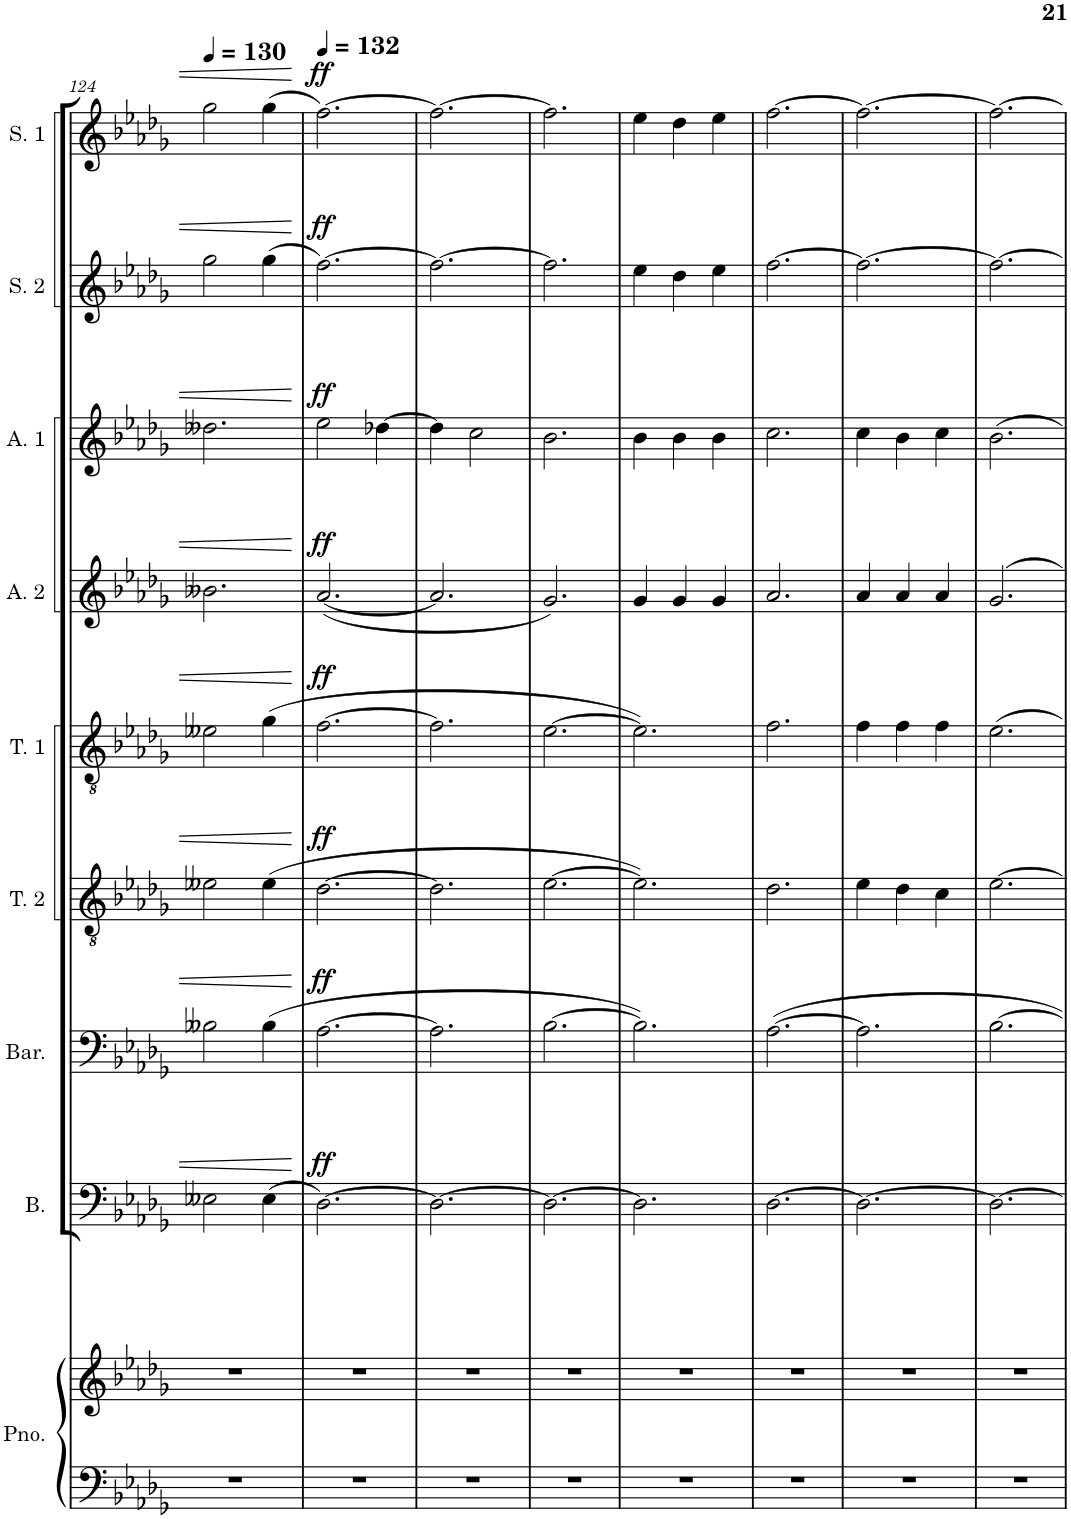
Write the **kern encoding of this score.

**kern	**kern	**kern	**dynam	**kern	**dynam	**kern	**dynam	**kern	**dynam	**kern	**dynam	**kern	**dynam	**kern	**dynam	**kern	**dynam
*part9	*part9	*part8	*part8	*part7	*part7	*part6	*part6	*part5	*part5	*part4	*part4	*part3	*part3	*part2	*part2	*part1	*part1
*staff10	*staff9	*staff8	*staff8	*staff7	*staff7	*staff6	*staff6	*staff5	*staff5	*staff4	*staff4	*staff3	*staff3	*staff2	*staff2	*staff1	*staff1
*I"Piano	*	*I"Bass	*	*I"Baritone	*	*I"Tenor 2	*	*I"Tenor 1	*	*I"Alto 2	*	*I"Alto 1	*	*I"Soprano 2	*	*I"Soprano 1	*
*I'Pno.	*	*I'B.	*	*I'Bar.	*	*I'T. 2	*	*I'T. 1	*	*I'A. 2	*	*I'A. 1	*	*I'S. 2	*	*I'S. 1	*
!!LO:PB:g=z
*clefF4	*clefG2	*clefF4	*	*clefF4	*	*clefGv2	*	*clefGv2	*	*clefG2	*	*clefG2	*	*clefG2	*	*clefG2	*
*k[b-e-a-d-g-]	*k[b-e-a-d-g-]	*k[b-e-a-d-g-]	*	*k[b-e-a-d-g-]	*	*k[b-e-a-d-g-]	*	*k[b-e-a-d-g-]	*	*k[b-e-a-d-g-]	*	*k[b-e-a-d-g-]	*	*k[b-e-a-d-g-]	*	*k[b-e-a-d-g-]	*
*M3/4	*M3/4	*M3/4	*	*M3/4	*	*M3/4	*	*M3/4	*	*M3/4	*	*M3/4	*	*M3/4	*	*M3/4	*
*MM130	*MM130	*MM130	*	*MM130	*	*MM130	*	*MM130	*	*MM130	*	*MM130	*	*MM130	*	*MM130	*
=124	=124	=124	=124	=124	=124	=124	=124	=124	=124	=124	=124	=124	=124	=124	=124	=124	=124
2.r	2.r	2E--X\	.	2B--X\	.	2e--X\	.	2e--X\	.	2.b--X\	.	2.dd--X\	.	2gg-\	.	2gg-\	.
.	.	(4E--\	.	(4B--\	.	(4e--\	.	(4g-\	.	.	.	.	.	(4gg-\	.	(4gg-\	.
=125	=125	=125	=125	=125	=125	=125	=125	=125	=125	=125	=125	=125	=125	=125	=125	=125	=125
*	*	*	*	*	*	*	*	*	*	*	*	*	*	*	*	*MM132	*
!	!	!	!LO:DY:a	!	!LO:DY:a	!	!LO:DY:a	!	!LO:DY:a	!	!LO:DY:a	!	!LO:DY:a	!	!LO:DY:a	!	!LO:DY:a
2.r	2.r	[2.D-\)	ff	[2.A-\	ff	[2.d-\	ff	[2.f\	ff	([2.a-/	ff	2ee-\	ff	[2.ff\)	ff	[2.ff\)	ff
.	.	.	.	.	.	.	.	.	.	.	.	[4dd-X\	.	.	.	.	.
=126	=126	=126	=126	=126	=126	=126	=126	=126	=126	=126	=126	=126	=126	=126	=126	=126	=126
2.r	2.r	2.D-\_	.	2.A-\]	.	2.d-\]	.	2.f\]	.	2.a-/]	.	4dd-\]	.	2.ff\_	.	2.ff\_	.
.	.	.	.	.	.	.	.	.	.	.	.	2cc\	.	.	.	.	.
=127	=127	=127	=127	=127	=127	=127	=127	=127	=127	=127	=127	=127	=127	=127	=127	=127	=127
2.r	2.r	2.D-\_	.	[2.B-\	.	[2.e-\	.	[2.e-\	.	2.g-/)	.	2.b-\	.	2.ff\]	.	2.ff\]	.
=128	=128	=128	=128	=128	=128	=128	=128	=128	=128	=128	=128	=128	=128	=128	=128	=128	=128
2.r	2.r	2.D-\]	.	2.B-\])	.	2.e-\])	.	2.e-\])	.	4g-/	.	4b-\	.	4ee-\	.	4ee-\	.
.	.	.	.	.	.	.	.	.	.	4g-/	.	4b-\	.	4dd-\	.	4dd-\	.
.	.	.	.	.	.	.	.	.	.	4g-/	.	4b-\	.	4ee-\	.	4ee-\	.
=129	=129	=129	=129	=129	=129	=129	=129	=129	=129	=129	=129	=129	=129	=129	=129	=129	=129
2.r	2.r	[2.D-\	.	[2.A-\	.	2.d-\	.	2.f\	.	2.a-/	.	2.cc\	.	[2.ff\	.	[2.ff\	.
=130	=130	=130	=130	=130	=130	=130	=130	=130	=130	=130	=130	=130	=130	=130	=130	=130	=130
2.r	2.r	2.D-\_	.	2.A-\]	.	4e-\	.	4f\	.	4a-/	.	4cc\	.	2.ff\_	.	2.ff\_	.
.	.	.	.	.	.	4d-\	.	4f\	.	4a-/	.	4b-\	.	.	.	.	.
.	.	.	.	.	.	4c\	.	4f\	.	4a-/	.	4cc\	.	.	.	.	.
=131	=131	=131	=131	=131	=131	=131	=131	=131	=131	=131	=131	=131	=131	=131	=131	=131	=131
2.r	2.r	2.D-\_	.	[2.B-\	.	[2.e-\	.	2.e-\	.	2.g-/	.	2.b-\	.	2.ff\_	.	2.ff\_	.
=	=	=	=	=	=	=	=	=	=	=	=	=	=	=	=	=	=
*-	*-	*-	*-	*-	*-	*-	*-	*-	*-	*-	*-	*-	*-	*-	*-	*-	*-
